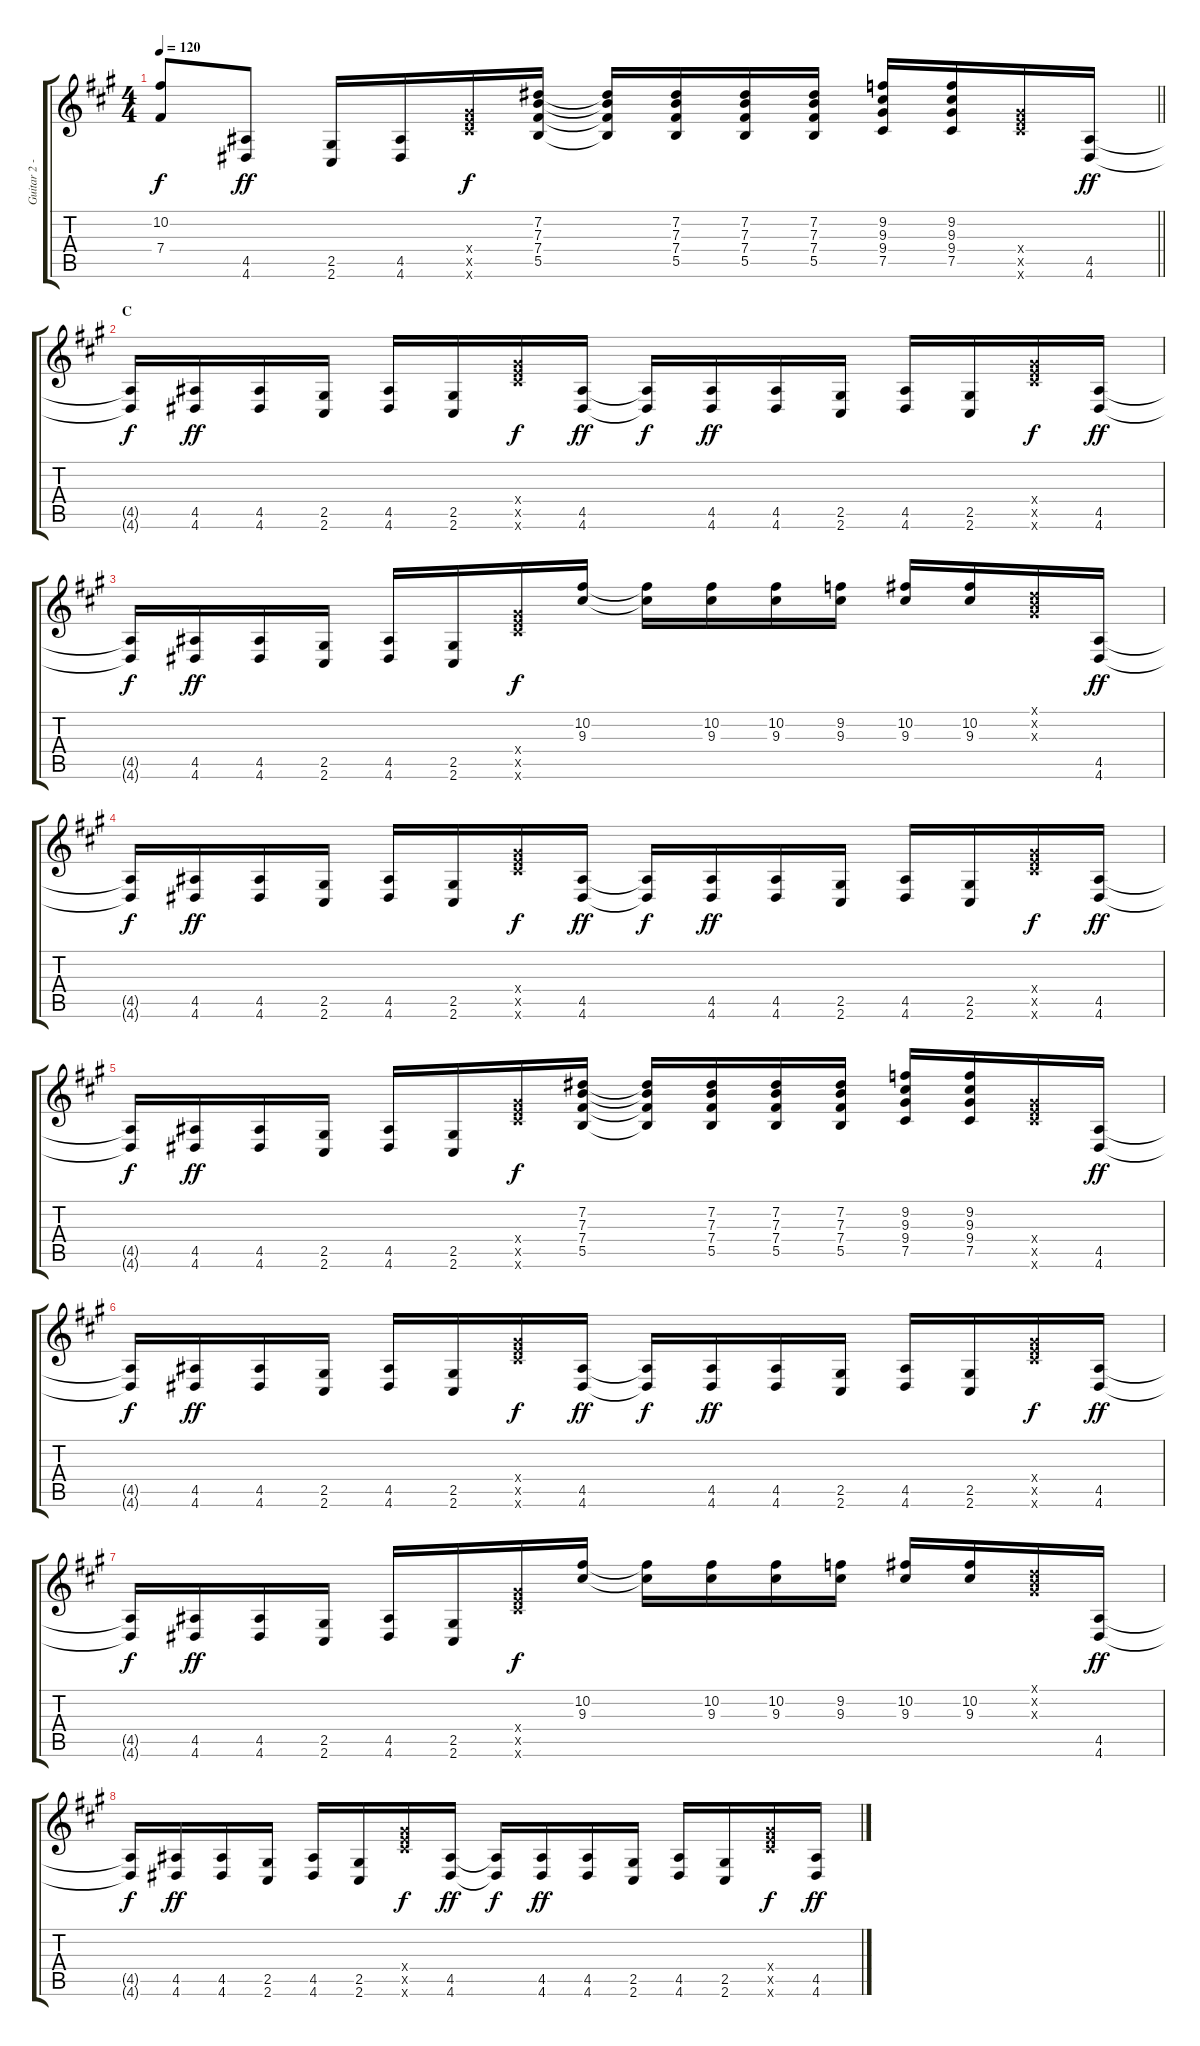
\track ("Guitar 2 - Uruha" "Guitar 2 -") {instrument distortionguitar}
\staff {score tabs}
\tuning (Db4 Ab3 E3 B2 Gb2 B1) {hide}
\ts (4 4)
\tempo 120
\clef g2
\barLineRight lightlight
\ks a
(10.2{t} 7.4{t}).8{dy f} (4.5 4.6).8{dy ff} (2.5 2.6).16 (4.5 4.6).16 (9.4{x} 10.5{x} 14.6{x}).16{dy f} (7.2 7.3 7.4 5.5).16 (7.2{t} 7.3{t} 7.4{t} 5.5{t}).16 (7.2 7.3 7.4 5.5).16 (7.2 7.3 7.4 5.5).16 (7.2 7.3 7.4 5.5).16 (9.2 9.3 9.4 7.5).16 (9.2 9.3 9.4 7.5).16 (9.4{x} 10.5{x} 14.6{x}).16 (4.5 4.6).16{dy ff} |
\section ("" "C")
(4.5{t} 4.6{t}).16{dy f} (4.5 4.6).16{dy ff} (4.5 4.6).16 (2.5 2.6).16 (4.5 4.6).16 (2.5 2.6).16 (9.4{x} 10.5{x} 14.6{x}).16{dy f} (4.5 4.6).16{dy ff} (4.5{t} 4.6{t}).16{dy f} (4.5 4.6).16{dy ff} (4.5 4.6).16 (2.5 2.6).16 (4.5 4.6).16 (2.5 2.6).16 (9.4{x} 10.5{x} 14.6{x}).16{dy f} (4.5 4.6).16{dy ff} |
(4.5{t} 4.6{t}).16{dy f} (4.5 4.6).16{dy ff} (4.5 4.6).16 (2.5 2.6).16 (4.5 4.6).16 (2.5 2.6).16 (9.4{x} 10.5{x} 14.6{x}).16{dy f} (10.2 9.3).16 (10.2{t} 9.3{t}).16 (10.2 9.3).16 (10.2 9.3).16 (9.2 9.3).16 (10.2 9.3).16 (10.2 9.3).16 (1.1{x} 3.2{x} 4.3{x}).16 (4.5 4.6).16{dy ff} |
(4.5{t} 4.6{t}).16{dy f} (4.5 4.6).16{dy ff} (4.5 4.6).16 (2.5 2.6).16 (4.5 4.6).16 (2.5 2.6).16 (9.4{x} 10.5{x} 14.6{x}).16{dy f} (4.5 4.6).16{dy ff} (4.5{t} 4.6{t}).16{dy f} (4.5 4.6).16{dy ff} (4.5 4.6).16 (2.5 2.6).16 (4.5 4.6).16 (2.5 2.6).16 (9.4{x} 10.5{x} 14.6{x}).16{dy f} (4.5 4.6).16{dy ff} |
(4.5{t} 4.6{t}).16{dy f} (4.5 4.6).16{dy ff} (4.5 4.6).16 (2.5 2.6).16 (4.5 4.6).16 (2.5 2.6).16 (9.4{x} 10.5{x} 14.6{x}).16{dy f} (7.2 7.3 7.4 5.5).16 (7.2{t} 7.3{t} 7.4{t} 5.5{t}).16 (7.2 7.3 7.4 5.5).16 (7.2 7.3 7.4 5.5).16 (7.2 7.3 7.4 5.5).16 (9.2 9.3 9.4 7.5).16 (9.2 9.3 9.4 7.5).16 (9.4{x} 10.5{x} 14.6{x}).16 (4.5 4.6).16{dy ff} |
(4.5{t} 4.6{t}).16{dy f} (4.5 4.6).16{dy ff} (4.5 4.6).16 (2.5 2.6).16 (4.5 4.6).16 (2.5 2.6).16 (9.4{x} 10.5{x} 14.6{x}).16{dy f} (4.5 4.6).16{dy ff} (4.5{t} 4.6{t}).16{dy f} (4.5 4.6).16{dy ff} (4.5 4.6).16 (2.5 2.6).16 (4.5 4.6).16 (2.5 2.6).16 (9.4{x} 10.5{x} 14.6{x}).16{dy f} (4.5 4.6).16{dy ff} |
(4.5{t} 4.6{t}).16{dy f} (4.5 4.6).16{dy ff} (4.5 4.6).16 (2.5 2.6).16 (4.5 4.6).16 (2.5 2.6).16 (9.4{x} 10.5{x} 14.6{x}).16{dy f} (10.2 9.3).16 (10.2{t} 9.3{t}).16 (10.2 9.3).16 (10.2 9.3).16 (9.2 9.3).16 (10.2 9.3).16 (10.2 9.3).16 (1.1{x} 3.2{x} 4.3{x}).16 (4.5 4.6).16{dy ff} |
(4.5{t} 4.6{t}).16{dy f} (4.5 4.6).16{dy ff} (4.5 4.6).16 (2.5 2.6).16 (4.5 4.6).16 (2.5 2.6).16 (9.4{x} 10.5{x} 14.6{x}).16{dy f} (4.5 4.6).16{dy ff} (4.5{t} 4.6{t}).16{dy f} (4.5 4.6).16{dy ff} (4.5 4.6).16 (2.5 2.6).16 (4.5 4.6).16 (2.5 2.6).16 (9.4{x} 10.5{x} 14.6{x}).16{dy f} (4.5 4.6).16{dy ff}
